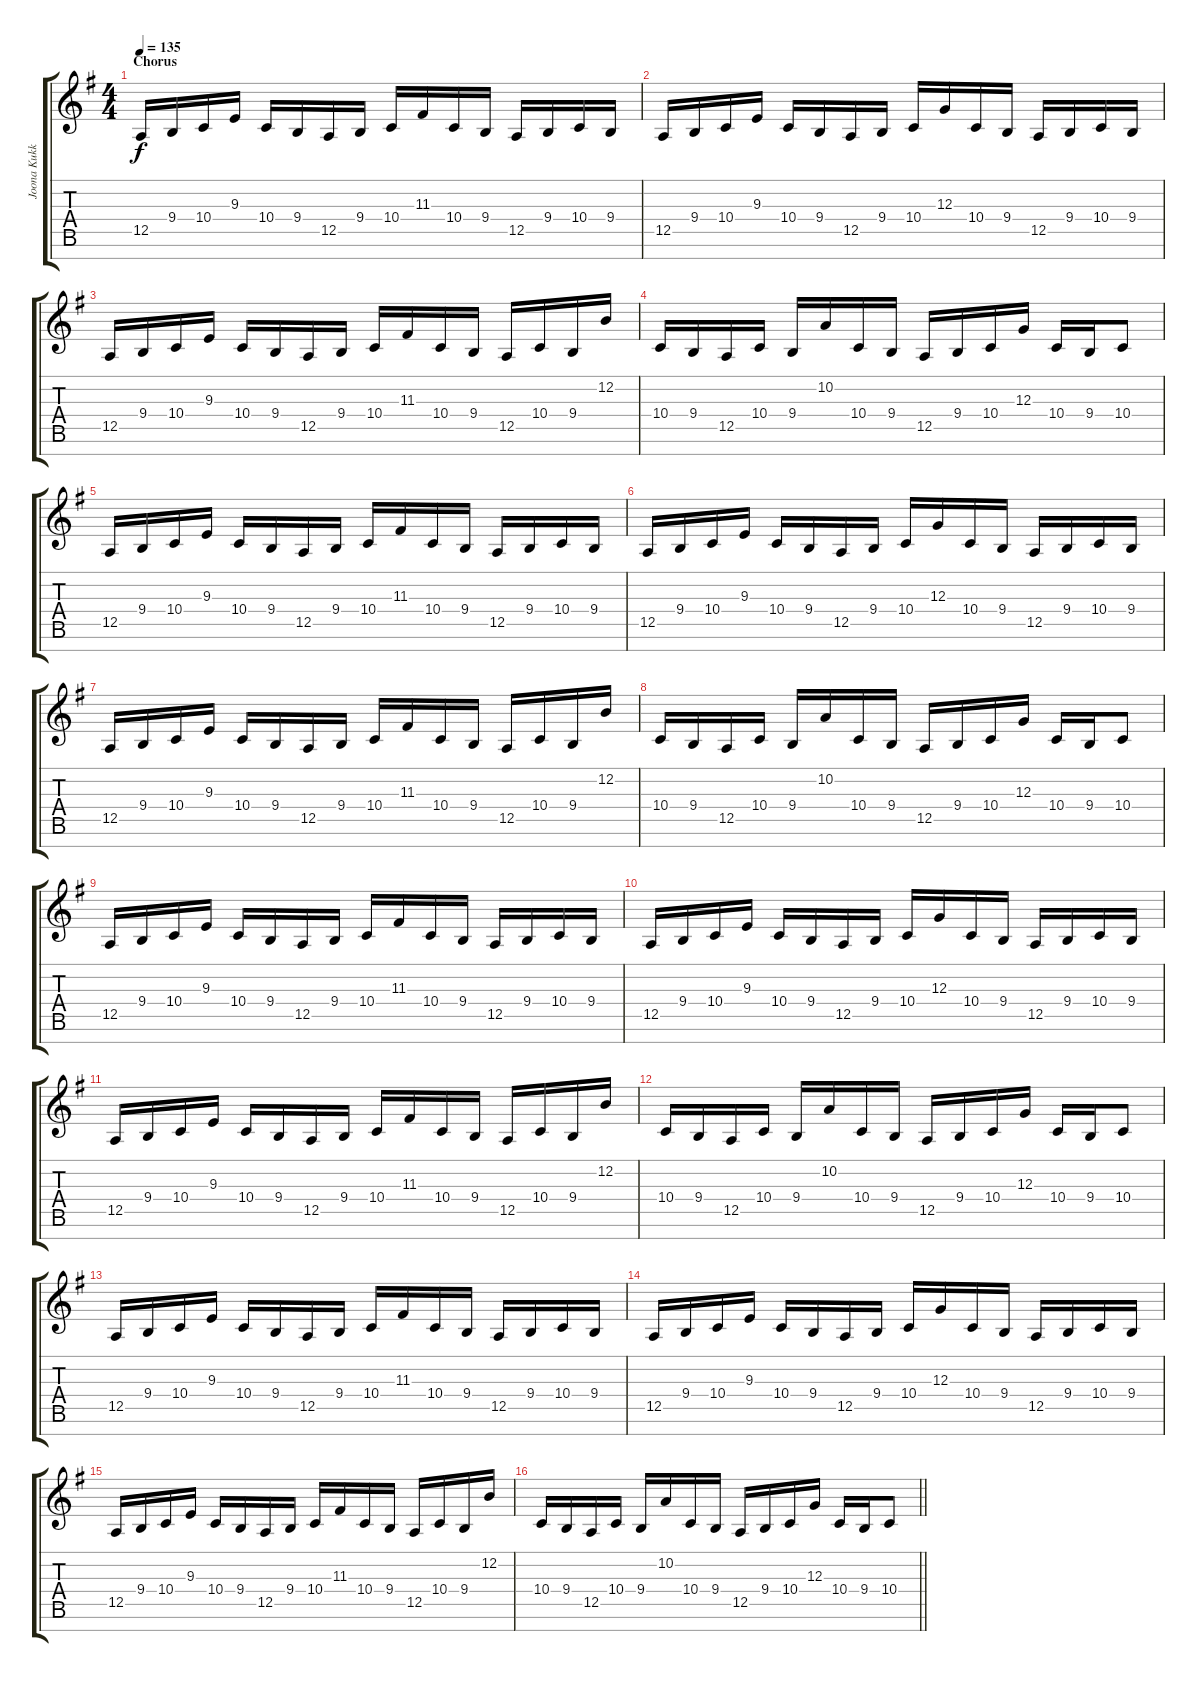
\track ("Joona Kukkola (keyboard)" "Joona Kukk") {instrument lead2sawtooth}
\staff {score tabs}
\tuning (E4 B3 G3 D3 A2 E2 B1) {hide}
\ts (4 4)
\section ("" "Chorus")
\tempo 135
\clef g2
\ks eminor
12.5.16{dy f} 9.4.16 10.4.16 9.3.16 10.4.16 9.4.16 12.5.16 9.4.16 10.4.16 11.3.16 10.4.16 9.4.16 12.5.16 9.4.16 10.4.16 9.4.16 |
12.5.16 9.4.16 10.4.16 9.3.16 10.4.16 9.4.16 12.5.16 9.4.16 10.4.16 12.3.16 10.4.16 9.4.16 12.5.16 9.4.16 10.4.16 9.4.16 |
12.5.16 9.4.16 10.4.16 9.3.16 10.4.16 9.4.16 12.5.16 9.4.16 10.4.16 11.3.16 10.4.16 9.4.16 12.5.16 10.4.16 9.4.16 12.2.16 |
10.4.16 9.4.16 12.5.16 10.4.16 9.4.16 10.2.16 10.4.16 9.4.16 12.5.16 9.4.16 10.4.16 12.3.16 10.4.16 9.4.16 10.4.8 |
12.5.16 9.4.16 10.4.16 9.3.16 10.4.16 9.4.16 12.5.16 9.4.16 10.4.16 11.3.16 10.4.16 9.4.16 12.5.16 9.4.16 10.4.16 9.4.16 |
12.5.16 9.4.16 10.4.16 9.3.16 10.4.16 9.4.16 12.5.16 9.4.16 10.4.16 12.3.16 10.4.16 9.4.16 12.5.16 9.4.16 10.4.16 9.4.16 |
12.5.16 9.4.16 10.4.16 9.3.16 10.4.16 9.4.16 12.5.16 9.4.16 10.4.16 11.3.16 10.4.16 9.4.16 12.5.16 10.4.16 9.4.16 12.2.16 |
10.4.16 9.4.16 12.5.16 10.4.16 9.4.16 10.2.16 10.4.16 9.4.16 12.5.16 9.4.16 10.4.16 12.3.16 10.4.16 9.4.16 10.4.8 |
12.5.16 9.4.16 10.4.16 9.3.16 10.4.16 9.4.16 12.5.16 9.4.16 10.4.16 11.3.16 10.4.16 9.4.16 12.5.16 9.4.16 10.4.16 9.4.16 |
12.5.16 9.4.16 10.4.16 9.3.16 10.4.16 9.4.16 12.5.16 9.4.16 10.4.16 12.3.16 10.4.16 9.4.16 12.5.16 9.4.16 10.4.16 9.4.16 |
12.5.16 9.4.16 10.4.16 9.3.16 10.4.16 9.4.16 12.5.16 9.4.16 10.4.16 11.3.16 10.4.16 9.4.16 12.5.16 10.4.16 9.4.16 12.2.16 |
10.4.16 9.4.16 12.5.16 10.4.16 9.4.16 10.2.16 10.4.16 9.4.16 12.5.16 9.4.16 10.4.16 12.3.16 10.4.16 9.4.16 10.4.8 |
12.5.16 9.4.16 10.4.16 9.3.16 10.4.16 9.4.16 12.5.16 9.4.16 10.4.16 11.3.16 10.4.16 9.4.16 12.5.16 9.4.16 10.4.16 9.4.16 |
12.5.16 9.4.16 10.4.16 9.3.16 10.4.16 9.4.16 12.5.16 9.4.16 10.4.16 12.3.16 10.4.16 9.4.16 12.5.16 9.4.16 10.4.16 9.4.16 |
12.5.16 9.4.16 10.4.16 9.3.16 10.4.16 9.4.16 12.5.16 9.4.16 10.4.16 11.3.16 10.4.16 9.4.16 12.5.16 10.4.16 9.4.16 12.2.16 |
\barLineRight lightlight
10.4.16 9.4.16 12.5.16 10.4.16 9.4.16 10.2.16 10.4.16 9.4.16 12.5.16 9.4.16 10.4.16 12.3.16 10.4.16 9.4.16 10.4.8
